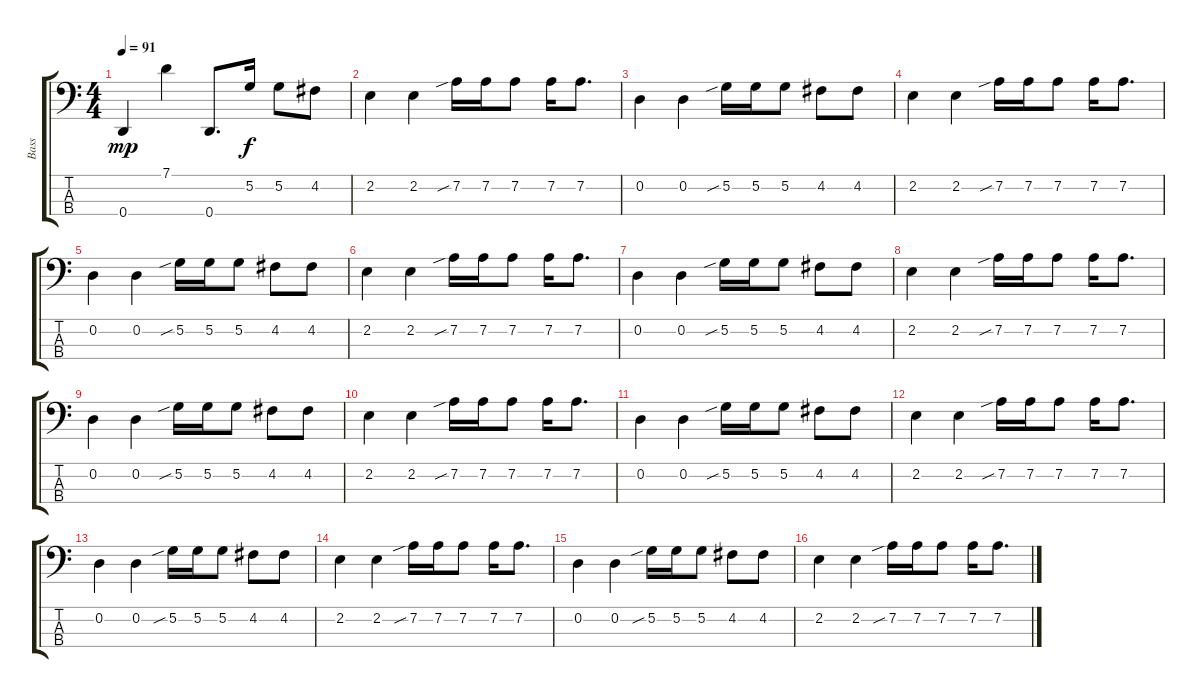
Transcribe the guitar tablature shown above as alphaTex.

\track ("Bass" "Bass") {instrument electricbasspick}
\staff {score tabs}
\tuning (G2 D2 A1 D1) {hide}
\ts (4 4)
\tempo 91
\clef f4
\ks c
0.4.4{dy mp} 7.1.4 0.4.8{d} 5.2.16{dy f} 5.2.8 4.2.8 |
2.2.4 2.2.4 7.2{sib}.16 7.2.16 7.2.8 7.2.16 7.2.8{d} |
0.2.4 0.2.4 5.2{sib}.16 5.2.16 5.2.8 4.2.8 4.2.8 |
2.2.4 2.2.4 7.2{sib}.16 7.2.16 7.2.8 7.2.16 7.2.8{d} |
0.2.4 0.2.4 5.2{sib}.16 5.2.16 5.2.8 4.2.8 4.2.8 |
2.2.4 2.2.4 7.2{sib}.16 7.2.16 7.2.8 7.2.16 7.2.8{d} |
0.2.4 0.2.4 5.2{sib}.16 5.2.16 5.2.8 4.2.8 4.2.8 |
2.2.4 2.2.4 7.2{sib}.16 7.2.16 7.2.8 7.2.16 7.2.8{d} |
0.2.4 0.2.4 5.2{sib}.16 5.2.16 5.2.8 4.2.8 4.2.8 |
2.2.4 2.2.4 7.2{sib}.16 7.2.16 7.2.8 7.2.16 7.2.8{d} |
0.2.4 0.2.4 5.2{sib}.16 5.2.16 5.2.8 4.2.8 4.2.8 |
2.2.4 2.2.4 7.2{sib}.16 7.2.16 7.2.8 7.2.16 7.2.8{d} |
0.2.4 0.2.4 5.2{sib}.16 5.2.16 5.2.8 4.2.8 4.2.8 |
2.2.4 2.2.4 7.2{sib}.16 7.2.16 7.2.8 7.2.16 7.2.8{d} |
0.2.4 0.2.4 5.2{sib}.16 5.2.16 5.2.8 4.2.8 4.2.8 |
2.2.4 2.2.4 7.2{sib}.16 7.2.16 7.2.8 7.2.16 7.2.8{d}
